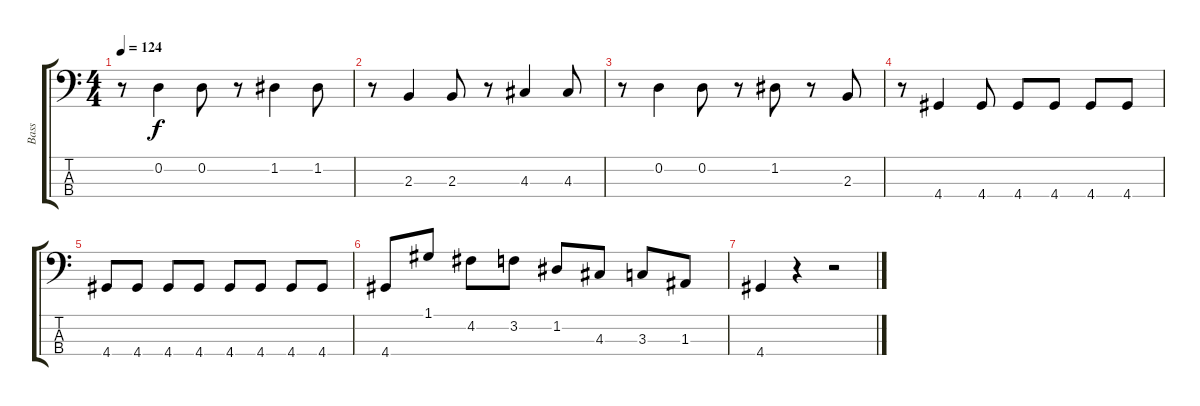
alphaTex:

\track ("Bass" "Bass") {instrument electricbasspick}
\staff {score tabs}
\tuning (G2 D2 A1 E1) {hide}
\ts (4 4)
\tempo 124
\clef f4
\ks c
r.8{dy f} 0.2.4 0.2.8 r.8 1.2.4 1.2.8 |
r.8 2.3.4 2.3.8 r.8 4.3.4 4.3.8 |
r.8 0.2.4 0.2.8 r.8 1.2.8 r.8 2.3.8 |
r.8 4.4.4 4.4.8 4.4.8 4.4.8 4.4.8 4.4.8 |
4.4.8 4.4.8 4.4.8 4.4.8 4.4.8 4.4.8 4.4.8 4.4.8 |
4.4.8 1.1.8 4.2.8 3.2.8 1.2.8 4.3.8 3.3.8 1.3.8 |
4.4.4 r.4 r.2
